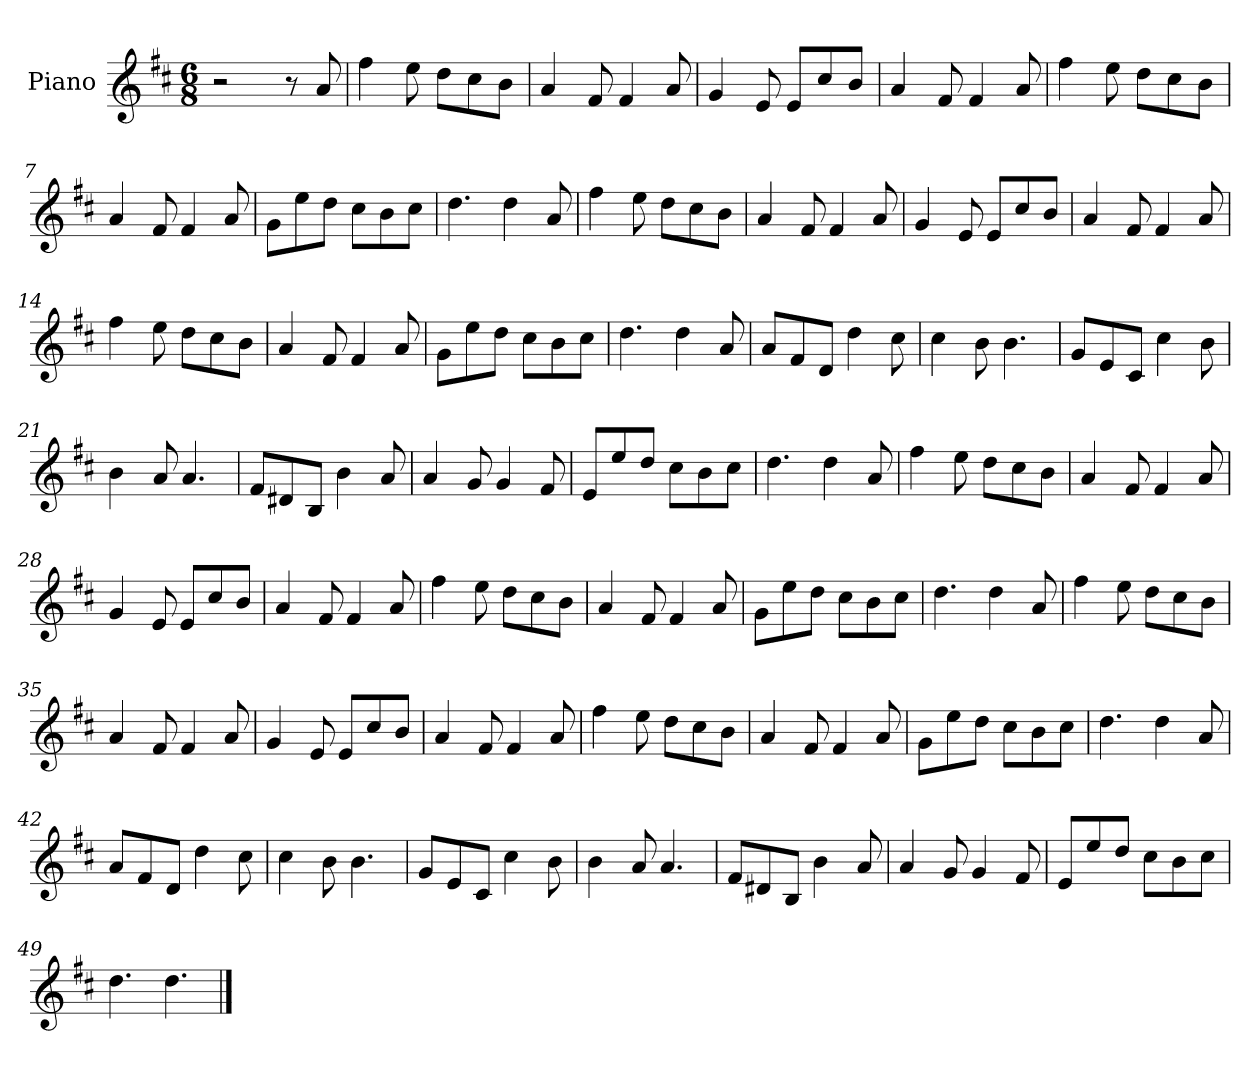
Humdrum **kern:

**kern
*part1
*staff1
*I"Piano
*I'Pno
*clefG2
*k[f#c#]
*M6/8
=1
2r
8r
8a/
=2
4ff#\
8ee\
8dd\L
8cc#\
8b\J
=3
4a/
8f#/
4f#/
8a/
=4
4g/
8e/
8e/L
8cc#/
8b/J
=5
4a/
8f#/
4f#/
8a/
=6
4ff#\
8ee\
8dd\L
8cc#\
8b\J
=7
4a/
8f#/
4f#/
8a/
=8
8g\L
8ee\
8dd\J
8cc#\L
8b\
8cc#\J
=9
4.dd\
4dd\
8a/
=10
4ff#\
8ee\
8dd\L
8cc#\
8b\J
=11
4a/
8f#/
4f#/
8a/
=12
4g/
8e/
8e/L
8cc#/
8b/J
=13
4a/
8f#/
4f#/
8a/
=14
4ff#\
8ee\
8dd\L
8cc#\
8b\J
=15
4a/
8f#/
4f#/
8a/
=16
8g\L
8ee\
8dd\J
8cc#\L
8b\
8cc#\J
=17
4.dd\
4dd\
8a/
=18
8a/L
8f#/
8d/J
4dd\
8cc#\
=19
4cc#\
8b\
4.b\
=20
8g/L
8e/
8c#/J
4cc#\
8b\
=21
4b\
8a/
4.a/
=22
8f#/L
8d#X/
8B/J
4b\
8a/
=23
4a/
8g/
4g/
8f#/
=24
8e/L
8ee/
8dd/J
8cc#\L
8b\
8cc#\J
=25
4.dd\
4dd\
8a/
=26
4ff#\
8ee\
8dd\L
8cc#\
8b\J
=27
4a/
8f#/
4f#/
8a/
=28
4g/
8e/
8e/L
8cc#/
8b/J
=29
4a/
8f#/
4f#/
8a/
=30
4ff#\
8ee\
8dd\L
8cc#\
8b\J
=31
4a/
8f#/
4f#/
8a/
=32
8g\L
8ee\
8dd\J
8cc#\L
8b\
8cc#\J
=33
4.dd\
4dd\
8a/
=34
4ff#\
8ee\
8dd\L
8cc#\
8b\J
=35
4a/
8f#/
4f#/
8a/
=36
4g/
8e/
8e/L
8cc#/
8b/J
=37
4a/
8f#/
4f#/
8a/
=38
4ff#\
8ee\
8dd\L
8cc#\
8b\J
=39
4a/
8f#/
4f#/
8a/
=40
8g\L
8ee\
8dd\J
8cc#\L
8b\
8cc#\J
=41
4.dd\
4dd\
8a/
=42
8a/L
8f#/
8d/J
4dd\
8cc#\
=43
4cc#\
8b\
4.b\
=44
8g/L
8e/
8c#/J
4cc#\
8b\
=45
4b\
8a/
4.a/
=46
8f#/L
8d#X/
8B/J
4b\
8a/
=47
4a/
8g/
4g/
8f#/
=48
8e/L
8ee/
8dd/J
8cc#\L
8b\
8cc#\J
=49
4.dd\
4.dd\
==
*-
